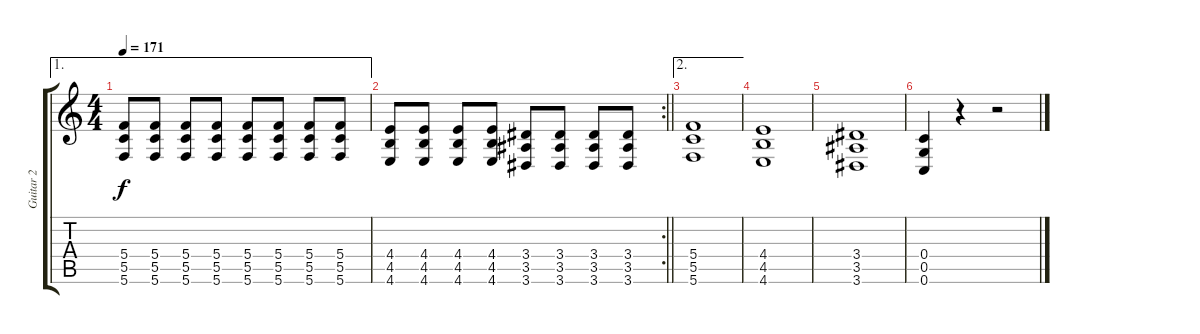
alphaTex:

\track ("Guitar 2" "Guitar 2") {instrument distortionguitar}
\staff {score tabs}
\tuning (D4 A3 F3 C3 G2 C2) {hide}
\ae 1
\ts (4 4)
\tempo 171
\clef g2
\ks c
(5.4 5.5 5.6).8{dy f} (5.4 5.5 5.6).8 (5.4 5.5 5.6).8 (5.4 5.5 5.6).8 (5.4 5.5 5.6).8 (5.4 5.5 5.6).8 (5.4 5.5 5.6).8 (5.4 5.5 5.6).8 |
\rc 2
\barLineRight lightlight
(4.4 4.5 4.6).8 (4.4 4.5 4.6).8 (4.4 4.5 4.6).8 (4.4 4.5 4.6).8 (3.4 3.5 3.6).8 (3.4 3.5 3.6).8 (3.4 3.5 3.6).8 (3.4 3.5 3.6).8 |
\ae 2
(5.4 5.5 5.6).1 |
(4.4 4.5 4.6).1 |
(3.4 3.5 3.6).1 |
(0.4 0.5 0.6).4 r.4 r.2
